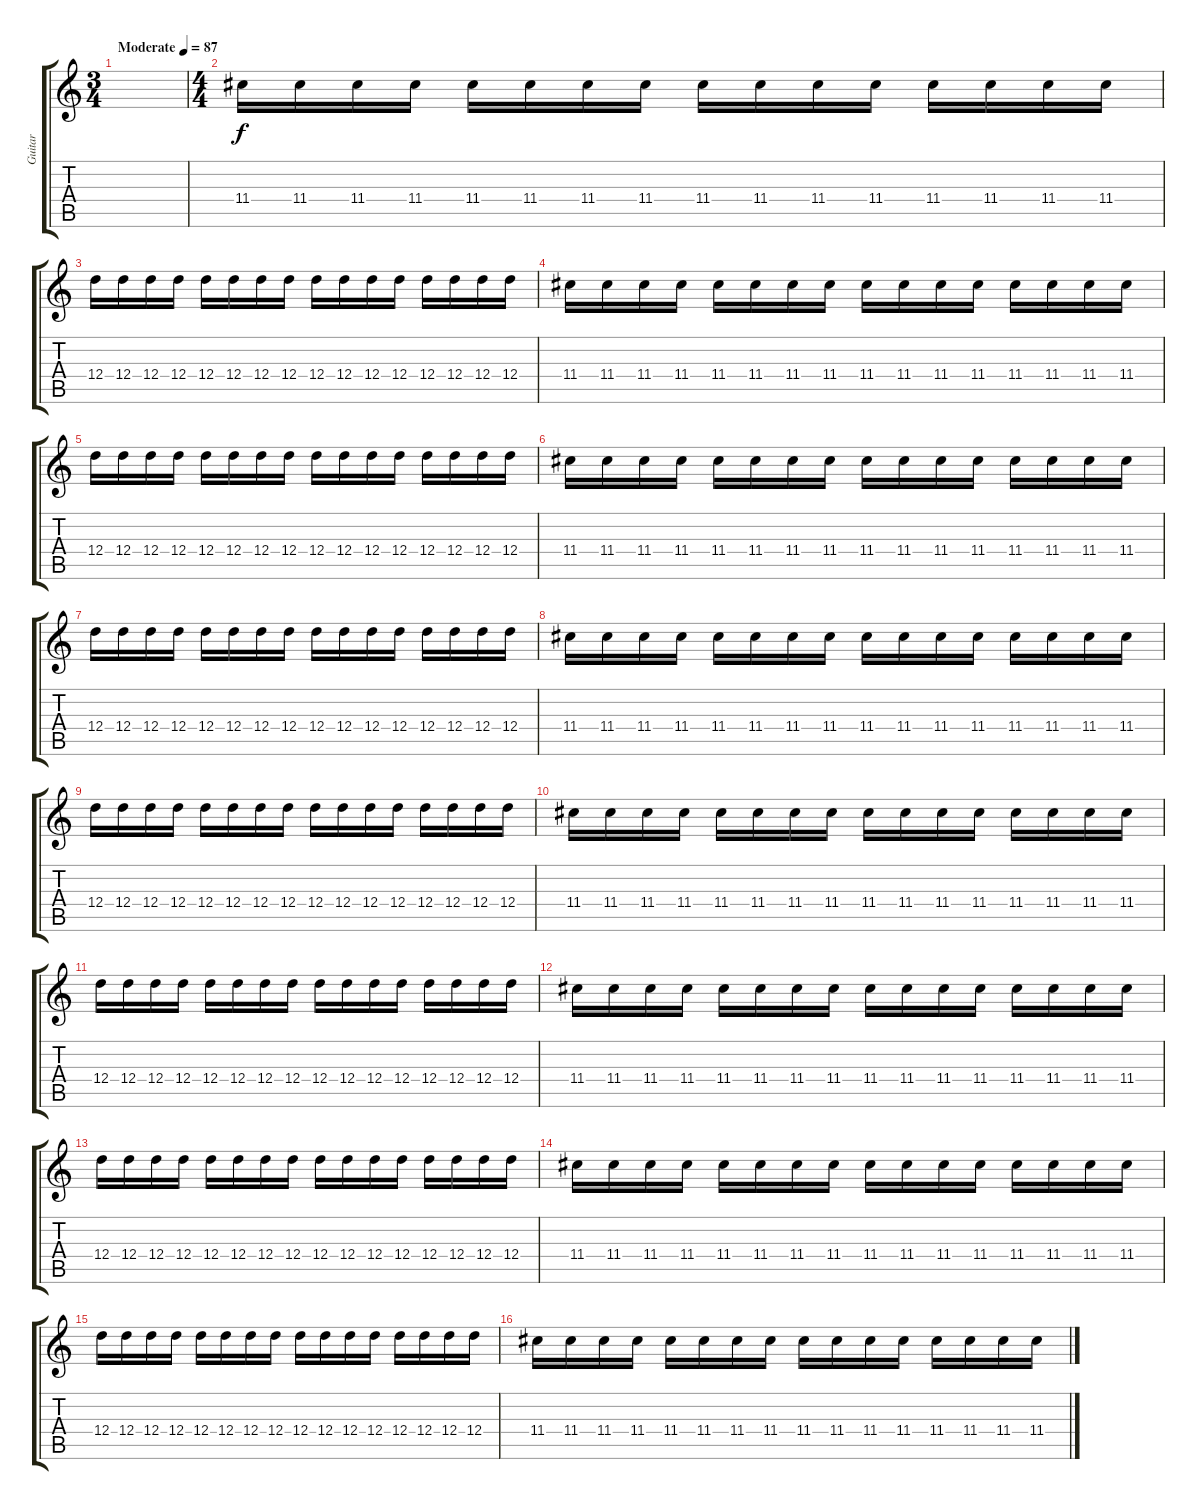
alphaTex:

\track ("Guitar" "Guitar") {instrument electricguitarjazz}
\staff {score tabs}
\tuning (E4 B3 G3 D3 A2 D2) {hide}
\ts (3 4)
\tempo (87 "Moderate")
\clef g2
\ks c
|
\ts (4 4)
11.4.16 11.4.16 11.4.16 11.4.16 11.4.16 11.4.16 11.4.16 11.4.16 11.4.16 11.4.16 11.4.16 11.4.16 11.4.16 11.4.16 11.4.16 11.4.16 |
12.4.16 12.4.16 12.4.16 12.4.16 12.4.16 12.4.16 12.4.16 12.4.16 12.4.16 12.4.16 12.4.16 12.4.16 12.4.16 12.4.16 12.4.16 12.4.16 |
11.4.16 11.4.16 11.4.16 11.4.16 11.4.16 11.4.16 11.4.16 11.4.16 11.4.16 11.4.16 11.4.16 11.4.16 11.4.16 11.4.16 11.4.16 11.4.16 |
12.4.16 12.4.16 12.4.16 12.4.16 12.4.16 12.4.16 12.4.16 12.4.16 12.4.16 12.4.16 12.4.16 12.4.16 12.4.16 12.4.16 12.4.16 12.4.16 |
11.4.16 11.4.16 11.4.16 11.4.16 11.4.16 11.4.16 11.4.16 11.4.16 11.4.16 11.4.16 11.4.16 11.4.16 11.4.16 11.4.16 11.4.16 11.4.16 |
12.4.16 12.4.16 12.4.16 12.4.16 12.4.16 12.4.16 12.4.16 12.4.16 12.4.16 12.4.16 12.4.16 12.4.16 12.4.16 12.4.16 12.4.16 12.4.16 |
11.4.16 11.4.16 11.4.16 11.4.16 11.4.16 11.4.16 11.4.16 11.4.16 11.4.16 11.4.16 11.4.16 11.4.16 11.4.16 11.4.16 11.4.16 11.4.16 |
12.4.16 12.4.16 12.4.16 12.4.16 12.4.16 12.4.16 12.4.16 12.4.16 12.4.16 12.4.16 12.4.16 12.4.16 12.4.16 12.4.16 12.4.16 12.4.16 |
11.4.16 11.4.16 11.4.16 11.4.16 11.4.16 11.4.16 11.4.16 11.4.16 11.4.16 11.4.16 11.4.16 11.4.16 11.4.16 11.4.16 11.4.16 11.4.16 |
12.4.16 12.4.16 12.4.16 12.4.16 12.4.16 12.4.16 12.4.16 12.4.16 12.4.16 12.4.16 12.4.16 12.4.16 12.4.16 12.4.16 12.4.16 12.4.16 |
11.4.16 11.4.16 11.4.16 11.4.16 11.4.16 11.4.16 11.4.16 11.4.16 11.4.16 11.4.16 11.4.16 11.4.16 11.4.16 11.4.16 11.4.16 11.4.16 |
12.4.16 12.4.16 12.4.16 12.4.16 12.4.16 12.4.16 12.4.16 12.4.16 12.4.16 12.4.16 12.4.16 12.4.16 12.4.16 12.4.16 12.4.16 12.4.16 |
11.4.16 11.4.16 11.4.16 11.4.16 11.4.16 11.4.16 11.4.16 11.4.16 11.4.16 11.4.16 11.4.16 11.4.16 11.4.16 11.4.16 11.4.16 11.4.16 |
12.4.16 12.4.16 12.4.16 12.4.16 12.4.16 12.4.16 12.4.16 12.4.16 12.4.16 12.4.16 12.4.16 12.4.16 12.4.16 12.4.16 12.4.16 12.4.16 |
11.4.16 11.4.16 11.4.16 11.4.16 11.4.16 11.4.16 11.4.16 11.4.16 11.4.16 11.4.16 11.4.16 11.4.16 11.4.16 11.4.16 11.4.16 11.4.16
